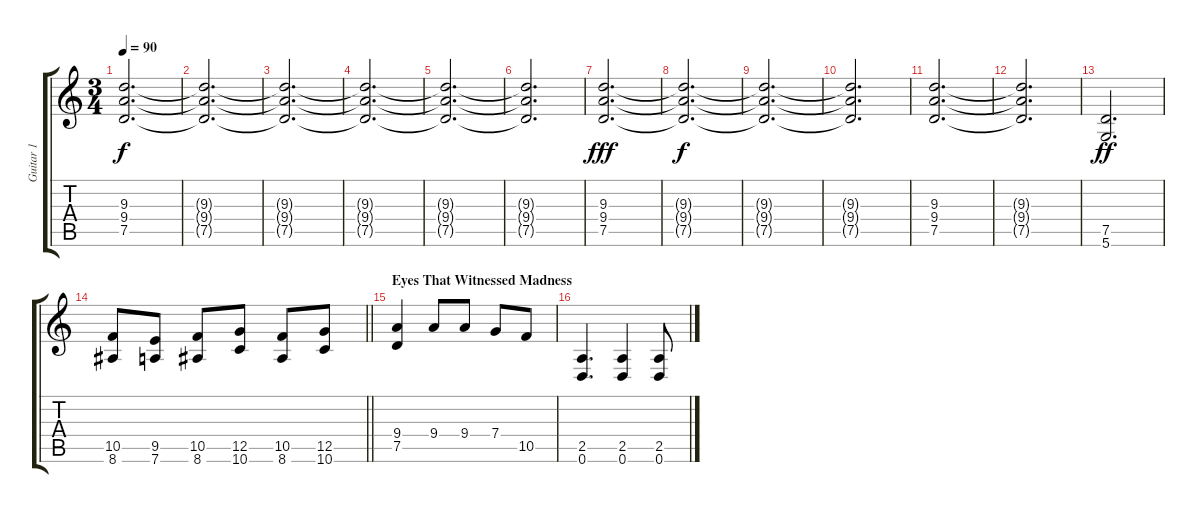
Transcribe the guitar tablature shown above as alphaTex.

\track ("Guitar 1" "Guitar 1") {instrument distortionguitar}
\staff {score tabs}
\tuning (D4 A3 F3 C3 G2 D2) {hide}
\ts (3 4)
\tempo 90
\clef g2
\ks c
(9.3{t} 9.4{t} 7.5{t}).2{d dy f} |
(9.3{t} 9.4{t} 7.5{t}).2{d} |
(9.3{t} 9.4{t} 7.5{t}).2{d} |
(9.3{t} 9.4{t} 7.5{t}).2{d balance 8} |
(9.3{t} 9.4{t} 7.5{t}).2{d} |
(9.3{t} 9.4{t} 7.5{t}).2{d} |
(9.3 9.4 7.5).2{d dy fff volume 13} |
(9.3{t} 9.4{t} 7.5{t}).2{d dy f volume 7} |
(9.3{t} 9.4{t} 7.5{t}).2{d} |
(9.3{t} 9.4{t} 7.5{t}).2{d} |
(9.3 9.4 7.5).2{d volume 13} |
(9.3{t} 9.4{t} 7.5{t}).2{d} |
(7.5 5.6).2{d dy ff} |
\barLineRight lightlight
(10.5 8.6).8 (9.5 7.6).8 (10.5 8.6).8 (12.5 10.6).8 (10.5 8.6).8 (12.5 10.6).8 |
\section ("" "Eyes That Witnessed Madness")
(9.4 7.5).4 9.4.8 9.4.8 7.4.8 10.5.8 |
(2.5 0.6).4{d} (2.5 0.6).4 (2.5 0.6).8
